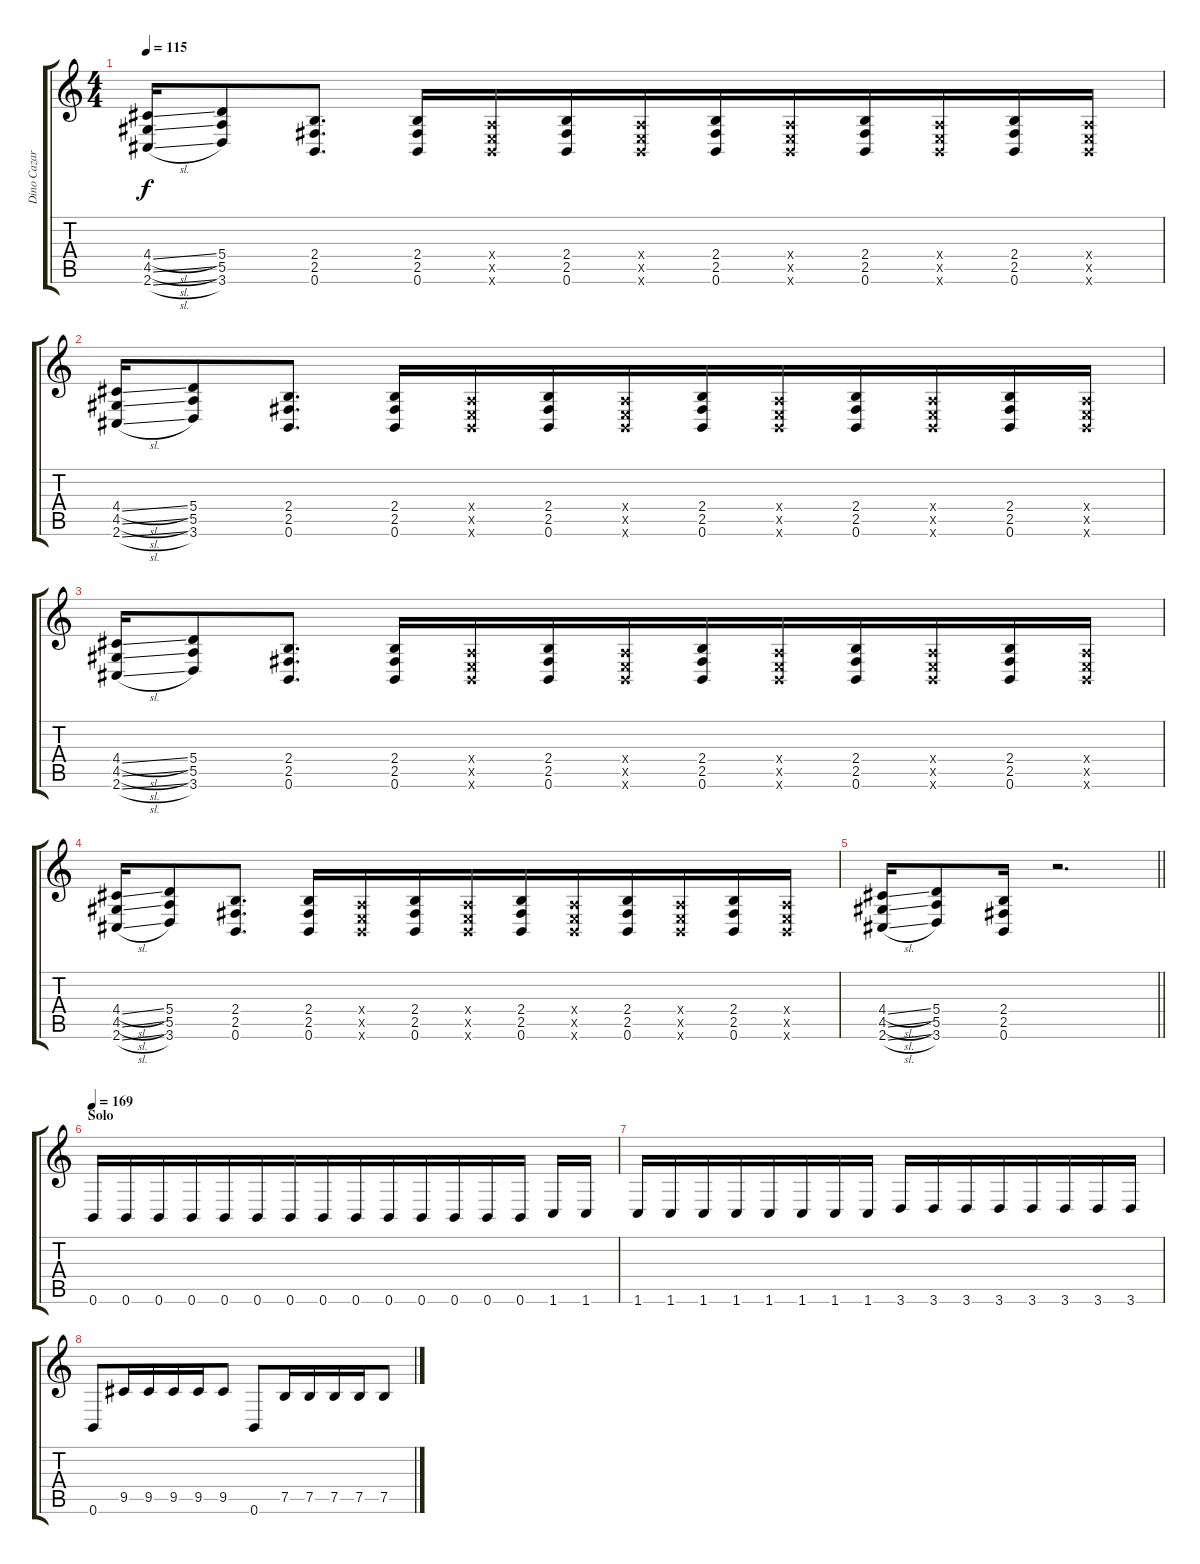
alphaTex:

\track ("Dino Cazares" "Dino Cazar") {instrument distortionguitar}
\staff {score tabs}
\tuning (B3 Gb3 D3 A2 E2 B1) {hide}
\ts (4 4)
\tempo 115
\clef g2
\ks c
(4.4{sl} 4.5{sl} 2.6{sl}).16{dy f} (5.4 5.5 3.6).8 (2.4 2.5 0.6).8{d} (2.4 2.5 0.6).16 (0.4{x} 0.5{x} 0.6{x}).16{beam merge} (2.4 2.5 0.6).16 (0.4{x} 0.5{x} 0.6{x}).16 (2.4 2.5 0.6).16 (0.4{x} 0.5{x} 0.6{x}).16{beam merge} (2.4 2.5 0.6).16 (0.4{x} 0.5{x} 0.6{x}).16 (2.4 2.5 0.6).16 (0.4{x} 0.5{x} 0.6{x}).16 |
(4.4{sl} 4.5{sl} 2.6{sl}).16 (5.4 5.5 3.6).8 (2.4 2.5 0.6).8{d} (2.4 2.5 0.6).16 (0.4{x} 0.5{x} 0.6{x}).16{beam merge} (2.4 2.5 0.6).16 (0.4{x} 0.5{x} 0.6{x}).16 (2.4 2.5 0.6).16 (0.4{x} 0.5{x} 0.6{x}).16{beam merge} (2.4 2.5 0.6).16 (0.4{x} 0.5{x} 0.6{x}).16 (2.4 2.5 0.6).16 (0.4{x} 0.5{x} 0.6{x}).16 |
(4.4{sl} 4.5{sl} 2.6{sl}).16 (5.4 5.5 3.6).8 (2.4 2.5 0.6).8{d} (2.4 2.5 0.6).16 (0.4{x} 0.5{x} 0.6{x}).16{beam merge} (2.4 2.5 0.6).16 (0.4{x} 0.5{x} 0.6{x}).16 (2.4 2.5 0.6).16 (0.4{x} 0.5{x} 0.6{x}).16{beam merge} (2.4 2.5 0.6).16 (0.4{x} 0.5{x} 0.6{x}).16 (2.4 2.5 0.6).16 (0.4{x} 0.5{x} 0.6{x}).16 |
(4.4{sl} 4.5{sl} 2.6{sl}).16 (5.4 5.5 3.6).8 (2.4 2.5 0.6).8{d} (2.4 2.5 0.6).16 (0.4{x} 0.5{x} 0.6{x}).16{beam merge} (2.4 2.5 0.6).16 (0.4{x} 0.5{x} 0.6{x}).16 (2.4 2.5 0.6).16 (0.4{x} 0.5{x} 0.6{x}).16{beam merge} (2.4 2.5 0.6).16 (0.4{x} 0.5{x} 0.6{x}).16 (2.4 2.5 0.6).16 (0.4{x} 0.5{x} 0.6{x}).16 |
\barLineRight lightlight
(4.4{sl} 4.5{sl} 2.6{sl}).16 (5.4 5.5 3.6).8 (2.4 2.5 0.6).16 r.2{d} |
\section ("" "Solo")
\tempo 169
0.6.16 0.6.16 0.6.16 0.6.16{beam merge} 0.6.16 0.6.16 0.6.16 0.6.16{beam merge} 0.6.16 0.6.16 0.6.16 0.6.16{beam merge} 0.6.16 0.6.16{beam split} 1.6.16 1.6.16 |
1.6.16{beam merge} 1.6.16 1.6.16 1.6.16{beam merge} 1.6.16 1.6.16{beam merge} 1.6.16 1.6.16 3.6.16 3.6.16 3.6.16 3.6.16{beam merge} 3.6.16 3.6.16{beam merge} 3.6.16 3.6.16 |
0.6.8 9.5.16 9.5.16{beam merge} 9.5.16 9.5.16 9.5.8 0.6.8 7.5.16 7.5.16{beam merge} 7.5.16 7.5.16 7.5.8
